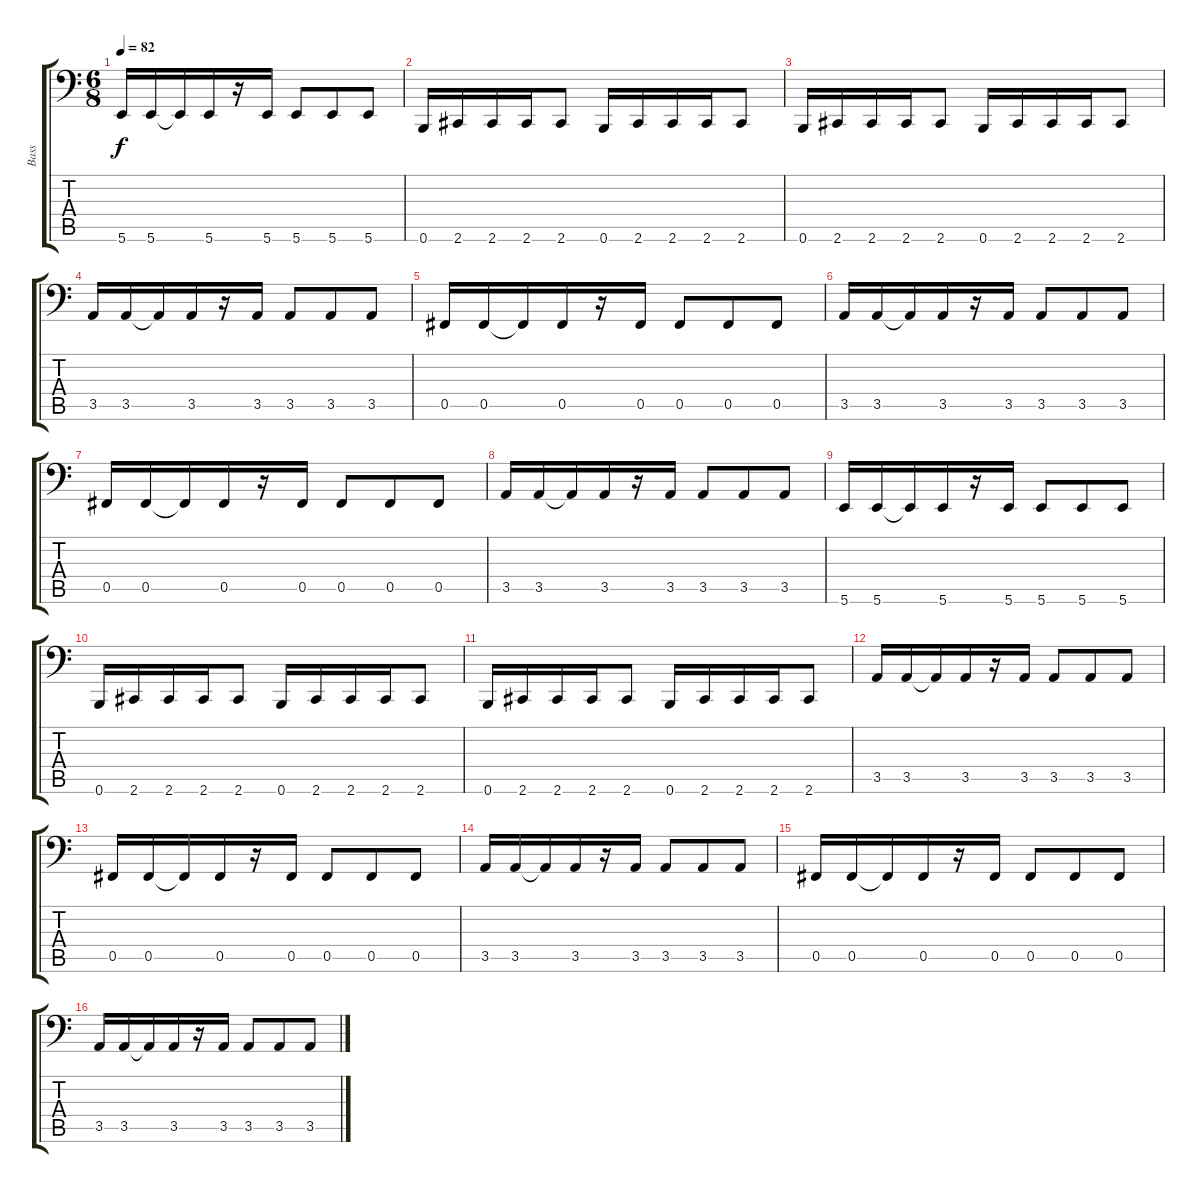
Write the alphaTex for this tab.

\track ("Bass" "Bass") {instrument electricbasspick}
\staff {score tabs}
\tuning (Db3 Ab2 E2 B1 Gb1 B0) {hide}
\ts (6 8)
\tempo 82
\clef f4
\ks c
5.6.16{dy f} 5.6.16 5.6{t}.16 5.6.16 r.16 5.6.16 5.6.8 5.6.8 5.6.8 |
0.6.16 2.6.16 2.6.16 2.6.16 2.6.8 0.6.16 2.6.16 2.6.16 2.6.16 2.6.8 |
0.6.16 2.6.16 2.6.16 2.6.16 2.6.8 0.6.16 2.6.16 2.6.16 2.6.16 2.6.8 |
3.5.16 3.5.16 3.5{t}.16 3.5.16 r.16 3.5.16 3.5.8 3.5.8 3.5.8 |
0.5.16 0.5.16 0.5{t}.16 0.5.16 r.16 0.5.16 0.5.8 0.5.8 0.5.8 |
3.5.16 3.5.16 3.5{t}.16 3.5.16 r.16 3.5.16 3.5.8 3.5.8 3.5.8 |
0.5.16 0.5.16 0.5{t}.16 0.5.16 r.16 0.5.16 0.5.8 0.5.8 0.5.8 |
3.5.16 3.5.16 3.5{t}.16 3.5.16 r.16 3.5.16 3.5.8 3.5.8 3.5.8 |
5.6.16 5.6.16 5.6{t}.16 5.6.16 r.16 5.6.16 5.6.8 5.6.8 5.6.8 |
0.6.16 2.6.16 2.6.16 2.6.16 2.6.8 0.6.16 2.6.16 2.6.16 2.6.16 2.6.8 |
0.6.16 2.6.16 2.6.16 2.6.16 2.6.8 0.6.16 2.6.16 2.6.16 2.6.16 2.6.8 |
3.5.16 3.5.16 3.5{t}.16 3.5.16 r.16 3.5.16 3.5.8 3.5.8 3.5.8 |
0.5.16 0.5.16 0.5{t}.16 0.5.16 r.16 0.5.16 0.5.8 0.5.8 0.5.8 |
3.5.16 3.5.16 3.5{t}.16 3.5.16 r.16 3.5.16 3.5.8 3.5.8 3.5.8 |
0.5.16 0.5.16 0.5{t}.16 0.5.16 r.16 0.5.16 0.5.8 0.5.8 0.5.8 |
3.5.16 3.5.16 3.5{t}.16 3.5.16 r.16 3.5.16 3.5.8 3.5.8 3.5.8
